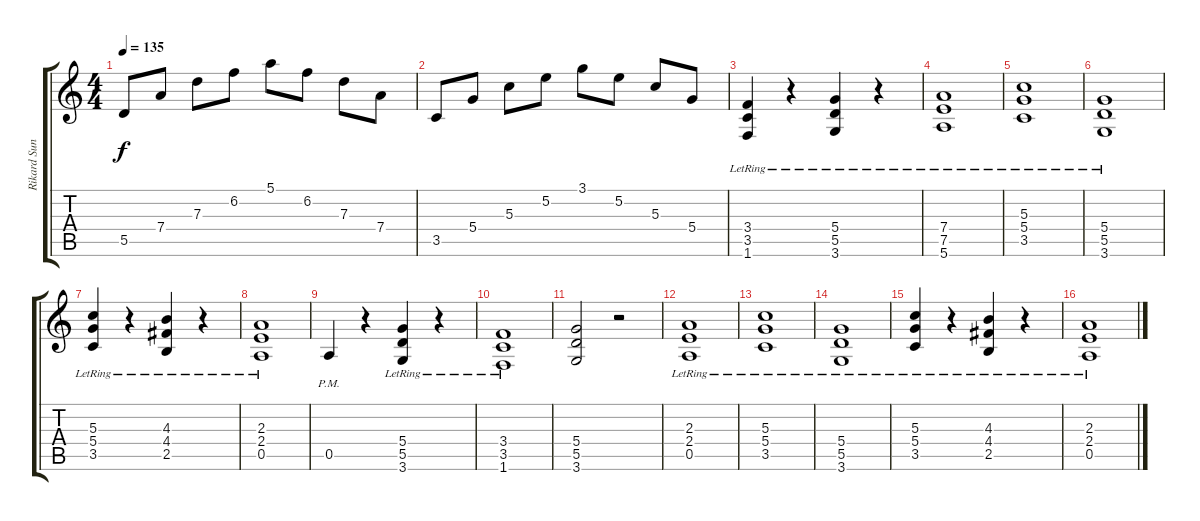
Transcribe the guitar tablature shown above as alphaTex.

\track ("Rikard Sunden" "Rikard Sun") {instrument acousticguitarnylon}
\staff {score tabs}
\tuning (E4 B3 G3 D3 A2 E2) {hide}
\ts (4 4)
\tempo 135
\clef g2
\ks c
5.5.8{dy f instrument electricguitarclean} 7.4.8 7.3.8 6.2.8 5.1.8 6.2.8 7.3.8 7.4.8 |
3.5.8 5.4.8 5.3.8 5.2.8 3.1.8 5.2.8 5.3.8 5.4.8 |
(3.4 3.5 1.6{lr}).4{instrument distortionguitar} r.4 (5.4 5.5{lr} 3.6).4 r.4 |
(7.4 7.5 5.6{lr}).1 |
(5.3{lr} 5.4 3.5).1 |
(5.4{lr} 5.5 3.6).1 |
(5.3 5.4 3.5{lr}).4 r.4 (4.3 4.4 2.5{lr}).4 r.4 |
(2.3{lr} 2.4 0.5).1 |
0.5{pm}.4 r.4 (5.4 5.5 3.6{lr}).4 r.4 |
(3.4{lr} 3.5 1.6).1 |
(5.4 5.5 3.6).2 r.2 |
(2.3{lr} 2.4 0.5).1 |
(5.3{lr} 5.4 3.5).1 |
(5.4{lr} 5.5 3.6).1 |
(5.3 5.4 3.5{lr}).4 r.4 (4.3 4.4 2.5{lr}).4 r.4 |
(2.3{lr} 2.4 0.5).1
